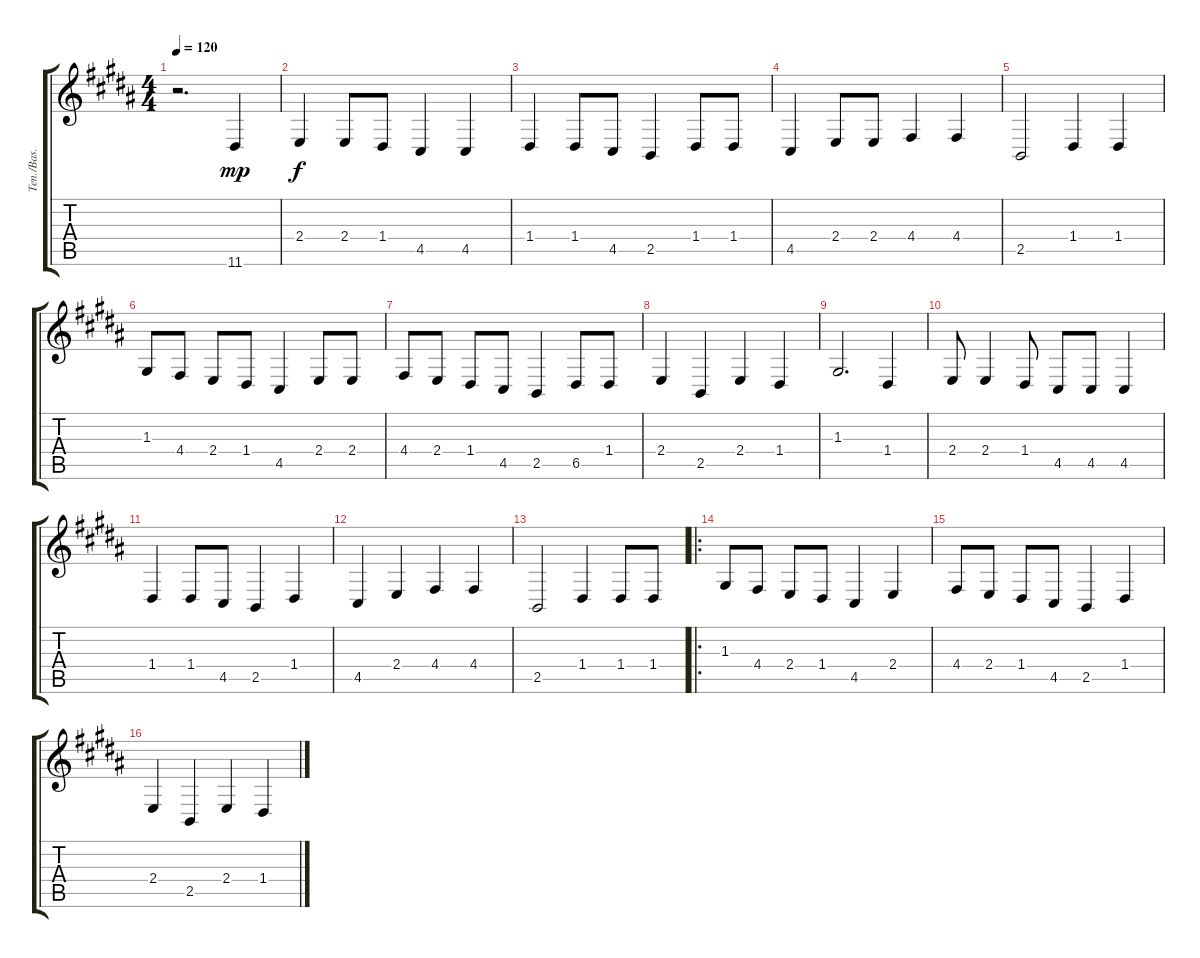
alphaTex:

\track ("Ten./Bas." "Ten./Bas.") {instrument acousticgrandpiano}
\staff {score tabs}
\tuning (E4 B3 G3 D3 A2 E2) {hide}
\ts (4 4)
\tempo 120
\clef g2
\ks b
r.2{d dy mp} 11.6.4 |
2.4.4{dy f} 2.4.8 1.4.8 4.5.4 4.5.4 |
1.4.4 1.4.8 4.5.8 2.5.4 1.4.8 1.4.8 |
4.5.4 2.4.8 2.4.8 4.4.4 4.4.4 |
2.5.2 1.4.4 1.4.4 |
1.3.8 4.4.8 2.4.8 1.4.8 4.5.4 2.4.8 2.4.8 |
4.4.8 2.4.8 1.4.8 4.5.8 2.5.4 6.5.8 1.4.8 |
2.4.4 2.5.4 2.4.4 1.4.4 |
1.3.2{d} 1.4.4 |
2.4.8 2.4.4 1.4.8 4.5.8 4.5.8 4.5.4 |
1.4.4 1.4.8 4.5.8 2.5.4 1.4.4 |
4.5.4 2.4.4 4.4.4 4.4.4 |
2.5.2 1.4.4 1.4.8 1.4.8 |
\ro
1.3.8 4.4.8 2.4.8 1.4.8 4.5.4 2.4.4 |
4.4.8 2.4.8 1.4.8 4.5.8 2.5.4 1.4.4 |
2.4.4 2.5.4 2.4.4 1.4.4
